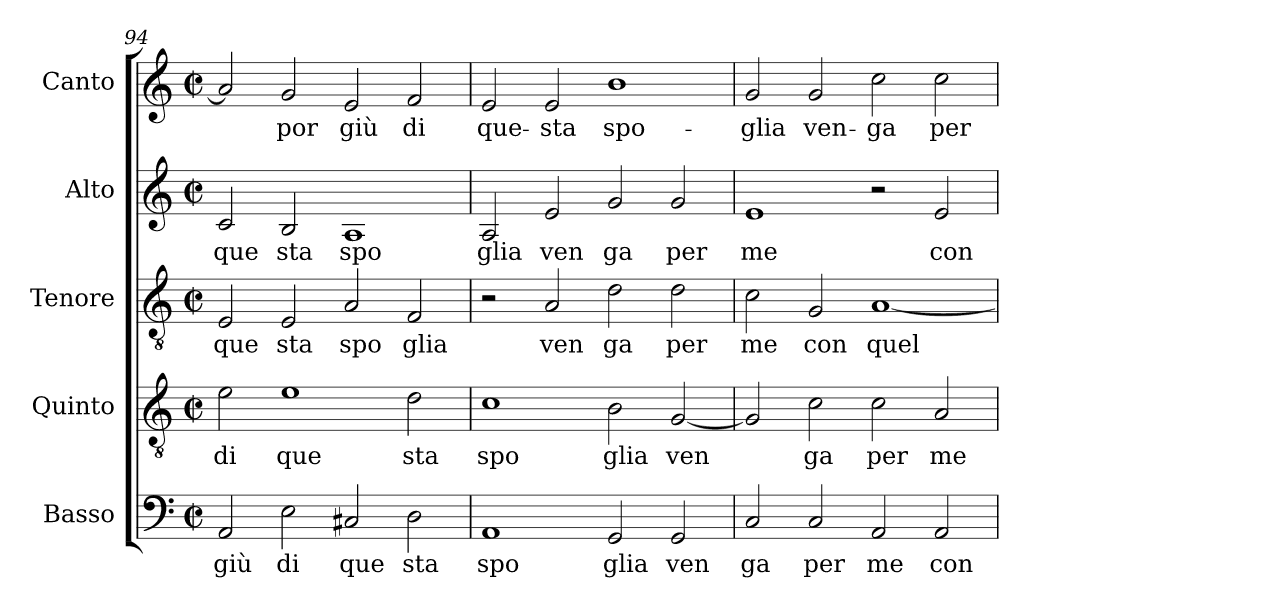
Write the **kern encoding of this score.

**kern	**text	**kern	**text	**kern	**text	**kern	**text	**kern	**text
*part5	*part5	*part4	*part4	*part3	*part3	*part2	*part2	*part1	*part1
*staff5	*staff5	*staff4	*staff4	*staff3	*staff3	*staff2	*staff2	*staff1	*staff1
*I"Basso	*	*I"Quinto	*	*I"Tenore	*	*I"Alto	*	*I"Canto	*
*clefF4	*	*clefGv2	*	*clefGv2	*	*clefG2	*	*clefG2	*
*k[]	*	*k[]	*	*k[]	*	*k[]	*	*k[]	*
*C:	*	*C:	*	*C:	*	*C:	*	*C:	*
*M2/2	*	*M2/2	*	*M2/2	*	*M2/2	*	*M2/2	*
*met(c|)	*	*met(c|)	*	*met(c|)	*	*met(c|)	*	*met(c|)	*
=94	=94	=94	=94	=94	=94	=94	=94	=94	=94
!	!LO:LY:b:cj	!	!LO:LY:b:cj	!	!LO:LY:b:cj	!	!LO:LY:b:cj	!	!LO:LY:b:cj
2AA/	giù	2e\	di	2E/	que	2c/	que	2a/]	.
!	!LO:LY:b:cj	!	!LO:LY:b:cj	!	!LO:LY:b:cj	!	!LO:LY:b:cj	!	!LO:LY:b:cj
2E\	di	1e	que	2E/	sta	2B/	sta	2g/	por
!	!LO:LY:b:cj	!	!	!	!LO:LY:b:cj	!	!LO:LY:b:cj	!	!LO:LY:b:cj
2C#X/	que	.	.	2A/	spo	1A	spo	2e/	giù
!	!LO:LY:b:cj	!	!LO:LY:b:cj	!	!LO:LY:b:cj	!	!	!	!LO:LY:b:cj
2D\	sta	2d\	sta	2F/	glia	.	.	2f/	di
=95	=95	=95	=95	=95	=95	=95	=95	=95	=95
!	!LO:LY:b:cj	!	!LO:LY:b:cj	!	!	!	!LO:LY:b:cj	!	!LO:LY:b:cj
1AA	spo	1c	spo	2r	.	2A/	glia	2e/	que-
!	!	!	!	!	!LO:LY:b:cj	!	!LO:LY:b:cj	!	!LO:LY:b:cj
.	.	.	.	2A/	ven	2e/	ven	2e/	-sta
!	!LO:LY:b:cj	!	!LO:LY:b:cj	!	!LO:LY:b:cj	!	!LO:LY:b:cj	!	!LO:LY:b:cj
2GG/	glia	2B\	glia	2d\	ga	2g/	ga	1b	spo-
!	!LO:LY:b:cj	!	!LO:LY:b:cj	!	!LO:LY:b:cj	!	!LO:LY:b:cj	!	!
2GG/	ven	[<2G/	ven	2d\	per	2g/	per	.	.
=96	=96	=96	=96	=96	=96	=96	=96	=96	=96
!	!LO:LY:b:cj	!	!LO:LY:b:cj	!	!LO:LY:b:cj	!	!LO:LY:b:cj	!	!LO:LY:b:cj
2C/	ga	2G/]	.	2c\	me	1e	me	2g/	-glia
!	!LO:LY:b:cj	!	!LO:LY:b:cj	!	!LO:LY:b:cj	!	!	!	!LO:LY:b:cj
2C/	per	2c\	ga	2G/	con	.	.	2g/	ven-
!	!LO:LY:b:cj	!	!LO:LY:b:cj	!	!LO:LY:b:cj	!	!	!	!LO:LY:b:cj
2AA/	me	2c\	per	[<1A	quel	2r	.	2cc\	-ga
!	!LO:LY:b:cj	!	!LO:LY:b:cj	!	!	!	!LO:LY:b:cj	!	!LO:LY:b:cj
2AA/	con	2A/	me	.	.	2e/	con	2cc\	per
=	=	=	=	=	=	=	=	=	=
*-	*-	*-	*-	*-	*-	*-	*-	*-	*-
